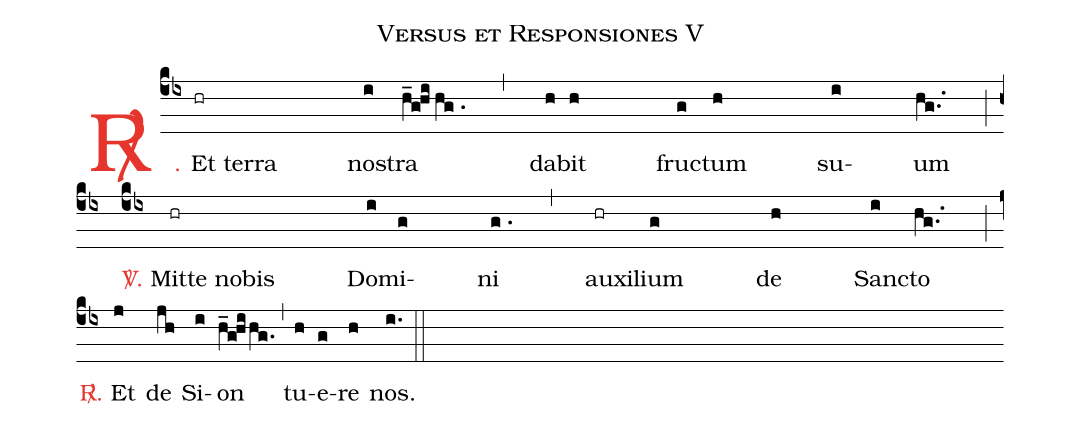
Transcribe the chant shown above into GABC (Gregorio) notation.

name: Versus et Responsiones V;
%%
(cb4)<c><sp>R/</sp>.</c> Et terra(hr) no(i)stra(h_g!hi/hg.) (,) da(h)bit(h) fru(g)ctum(h) su(i)um(hg..) (;z)
(cb4)<c><sp>V/</sp>.</c> Mitte nobis(hr) Do(i)mi(g)ni(g.) (,) auxili(hr)um(g) de(h) San(i)cto(hg..) (;z)
<c><sp>R/</sp>.</c> Et(j) de(jh) Si(i)on(h_g!hi/hg.) (,) tu(h)e(g)re(h) nos.(i.) (::)
